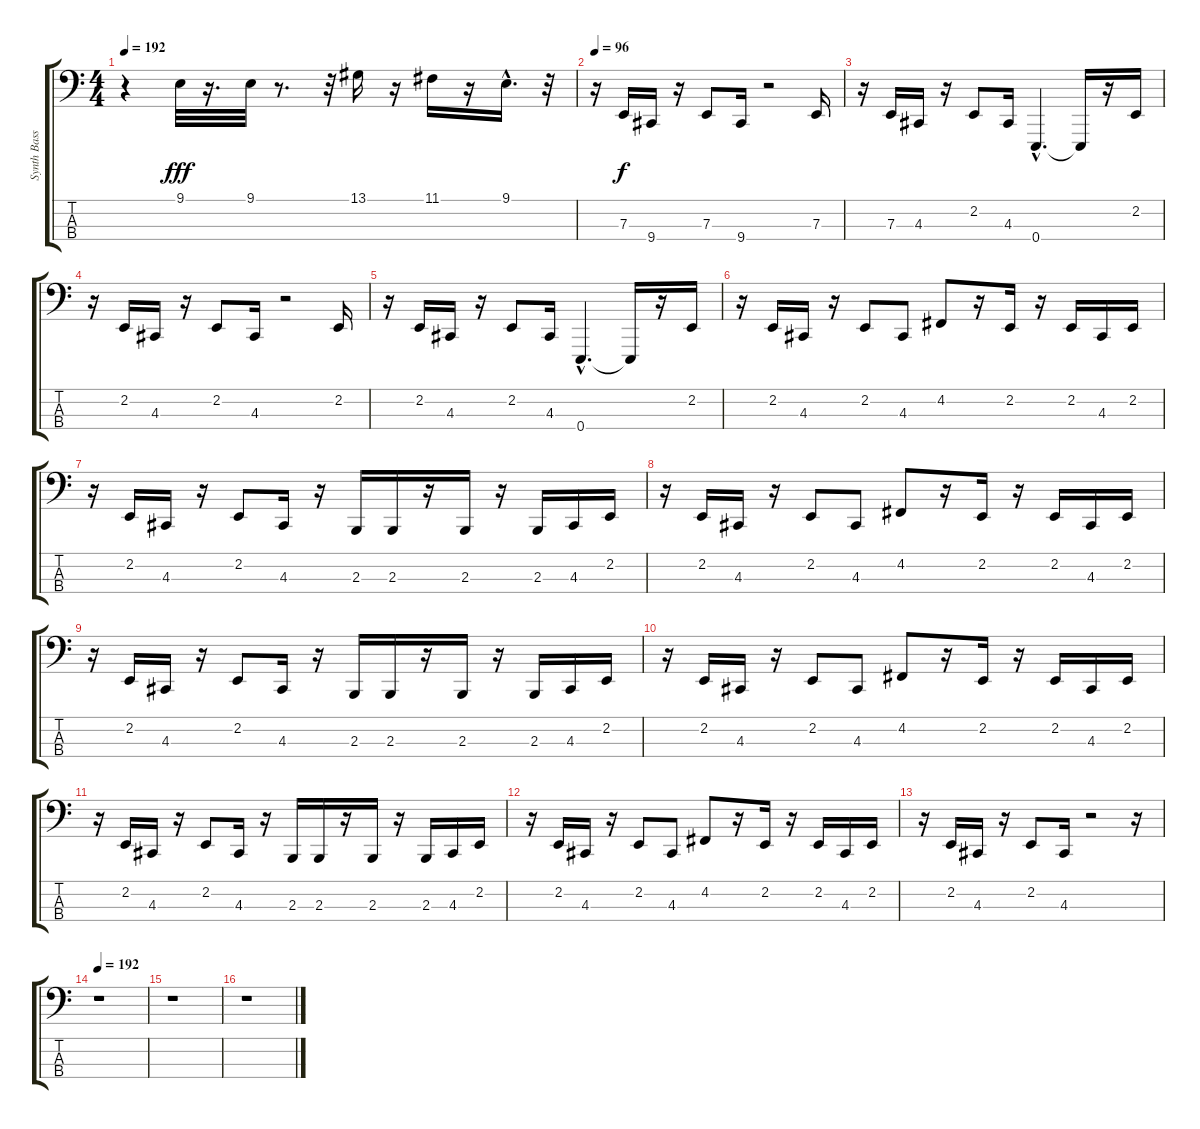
\track ("Synth Bass" "Synth Bass") {instrument lead8bassandlead}
\staff {score tabs}
\tuning (G2 D2 A1 E1) {hide}
\ts (4 4)
\tempo 192
\clef f4
\ks c
r.4{dy f} 9.1.32{dy fff} r.16{d} 9.1.32 r.8{d} r.32 13.1.16 r.16 11.1.16 r.16 9.1{hac}.16{d} r.32 |
\tempo 96
r.16 7.3.16{dy f} 9.4.16 r.16 7.3.8 9.4.16 r.2 7.3.16 |
r.16 7.3.16 4.3.16 r.16 2.2.8 4.3.16 0.4{hac}.4{d} 0.4{t}.16 r.16 2.2.16 |
r.16 2.2.16 4.3.16 r.16 2.2.8 4.3.16 r.2 2.2.16 |
r.16 2.2.16 4.3.16 r.16 2.2.8 4.3.16 0.4{hac}.4{d} 0.4{t}.16 r.16 2.2.16 |
r.16 2.2.16 4.3.16 r.16 2.2.8 4.3.8 4.2.8 r.16 2.2.16 r.16 2.2.16 4.3.16 2.2.16 |
r.16 2.2.16 4.3.16 r.16 2.2.8 4.3.16 r.16 2.3.16 2.3.16 r.16 2.3.16 r.16 2.3.16 4.3.16 2.2.16 |
r.16 2.2.16 4.3.16 r.16 2.2.8 4.3.8 4.2.8 r.16 2.2.16 r.16 2.2.16 4.3.16 2.2.16 |
r.16 2.2.16 4.3.16 r.16 2.2.8 4.3.16 r.16 2.3.16 2.3.16 r.16 2.3.16 r.16 2.3.16 4.3.16 2.2.16 |
r.16 2.2.16 4.3.16 r.16 2.2.8 4.3.8 4.2.8 r.16 2.2.16 r.16 2.2.16 4.3.16 2.2.16 |
r.16 2.2.16 4.3.16 r.16 2.2.8 4.3.16 r.16 2.3.16 2.3.16 r.16 2.3.16 r.16 2.3.16 4.3.16 2.2.16 |
r.16 2.2.16 4.3.16 r.16 2.2.8 4.3.8 4.2.8 r.16 2.2.16 r.16 2.2.16 4.3.16 2.2.16 |
r.16 2.2.16 4.3.16 r.16 2.2.8 4.3.16 r.2 r.16 |
\tempo 192
r.1 |
r.1 |
r.1
